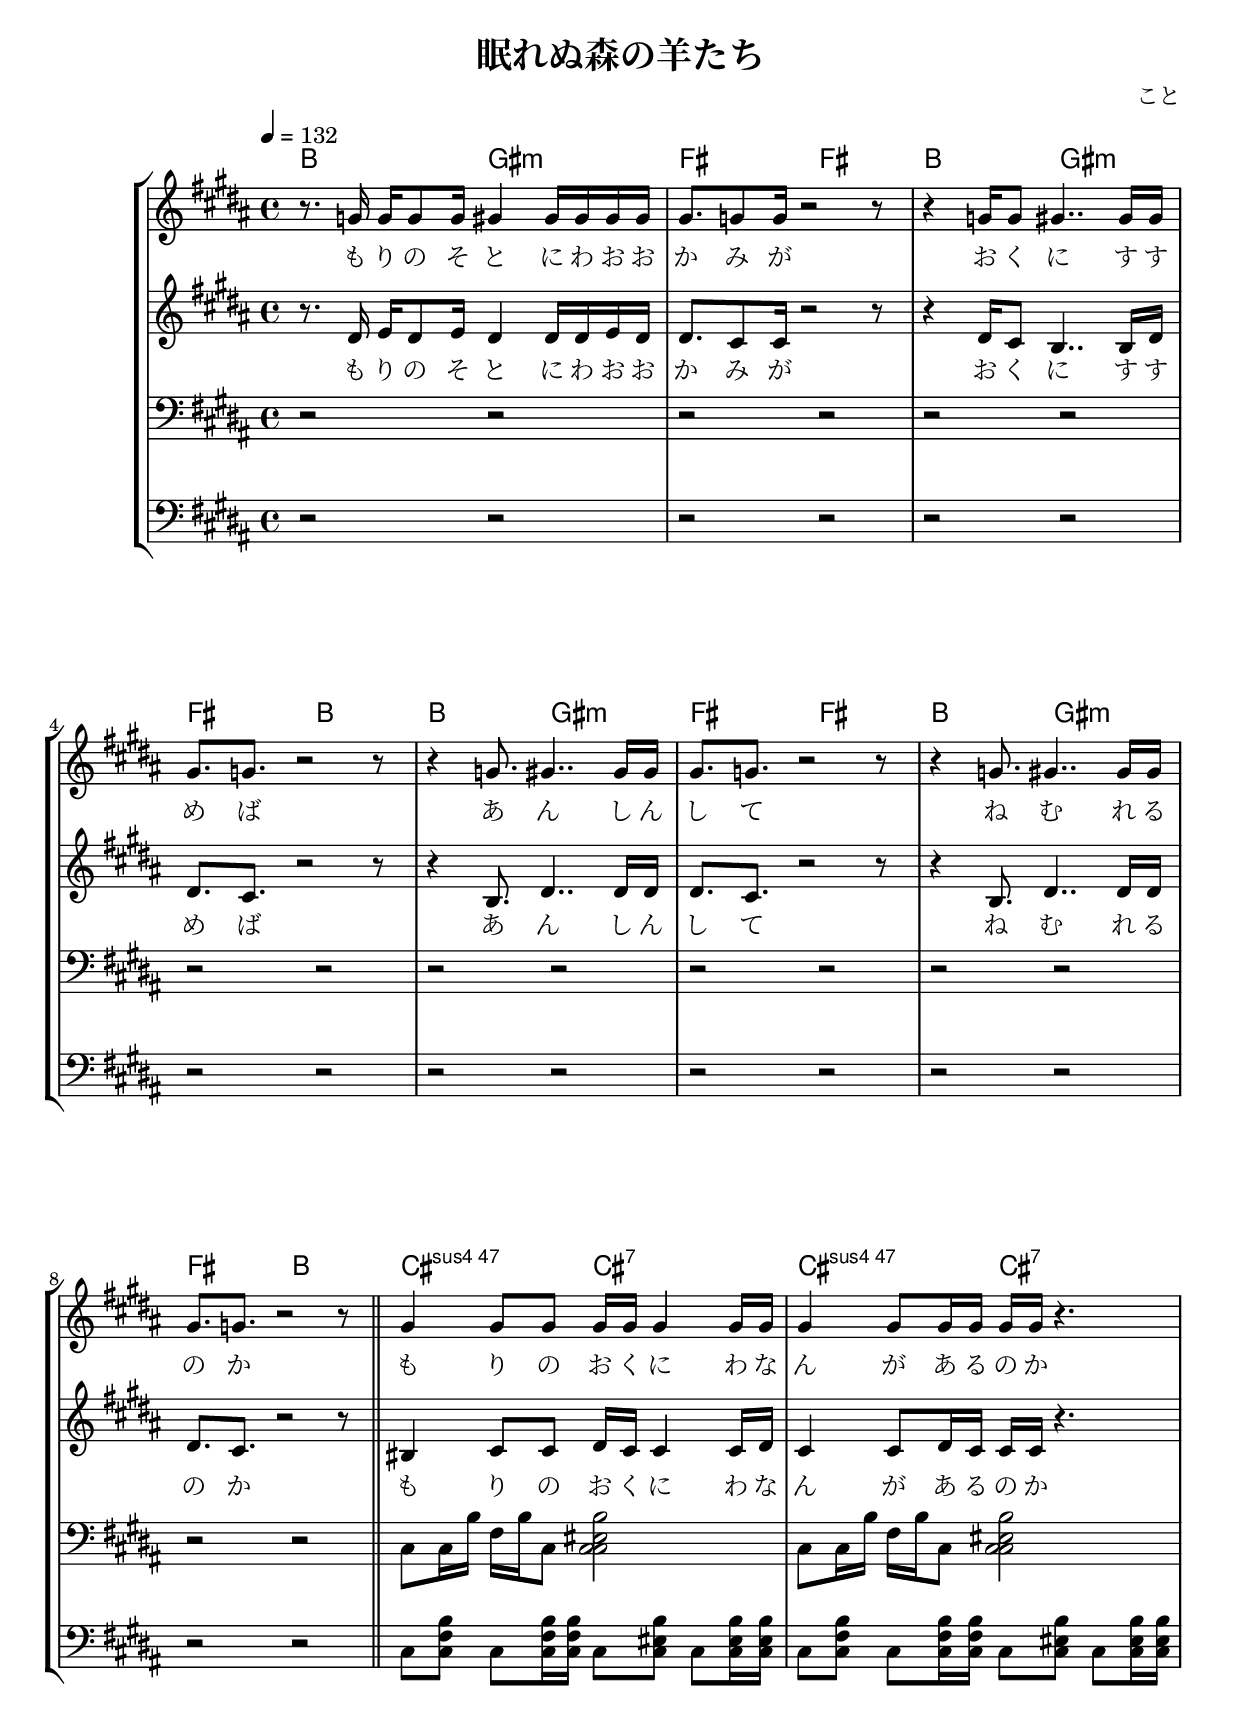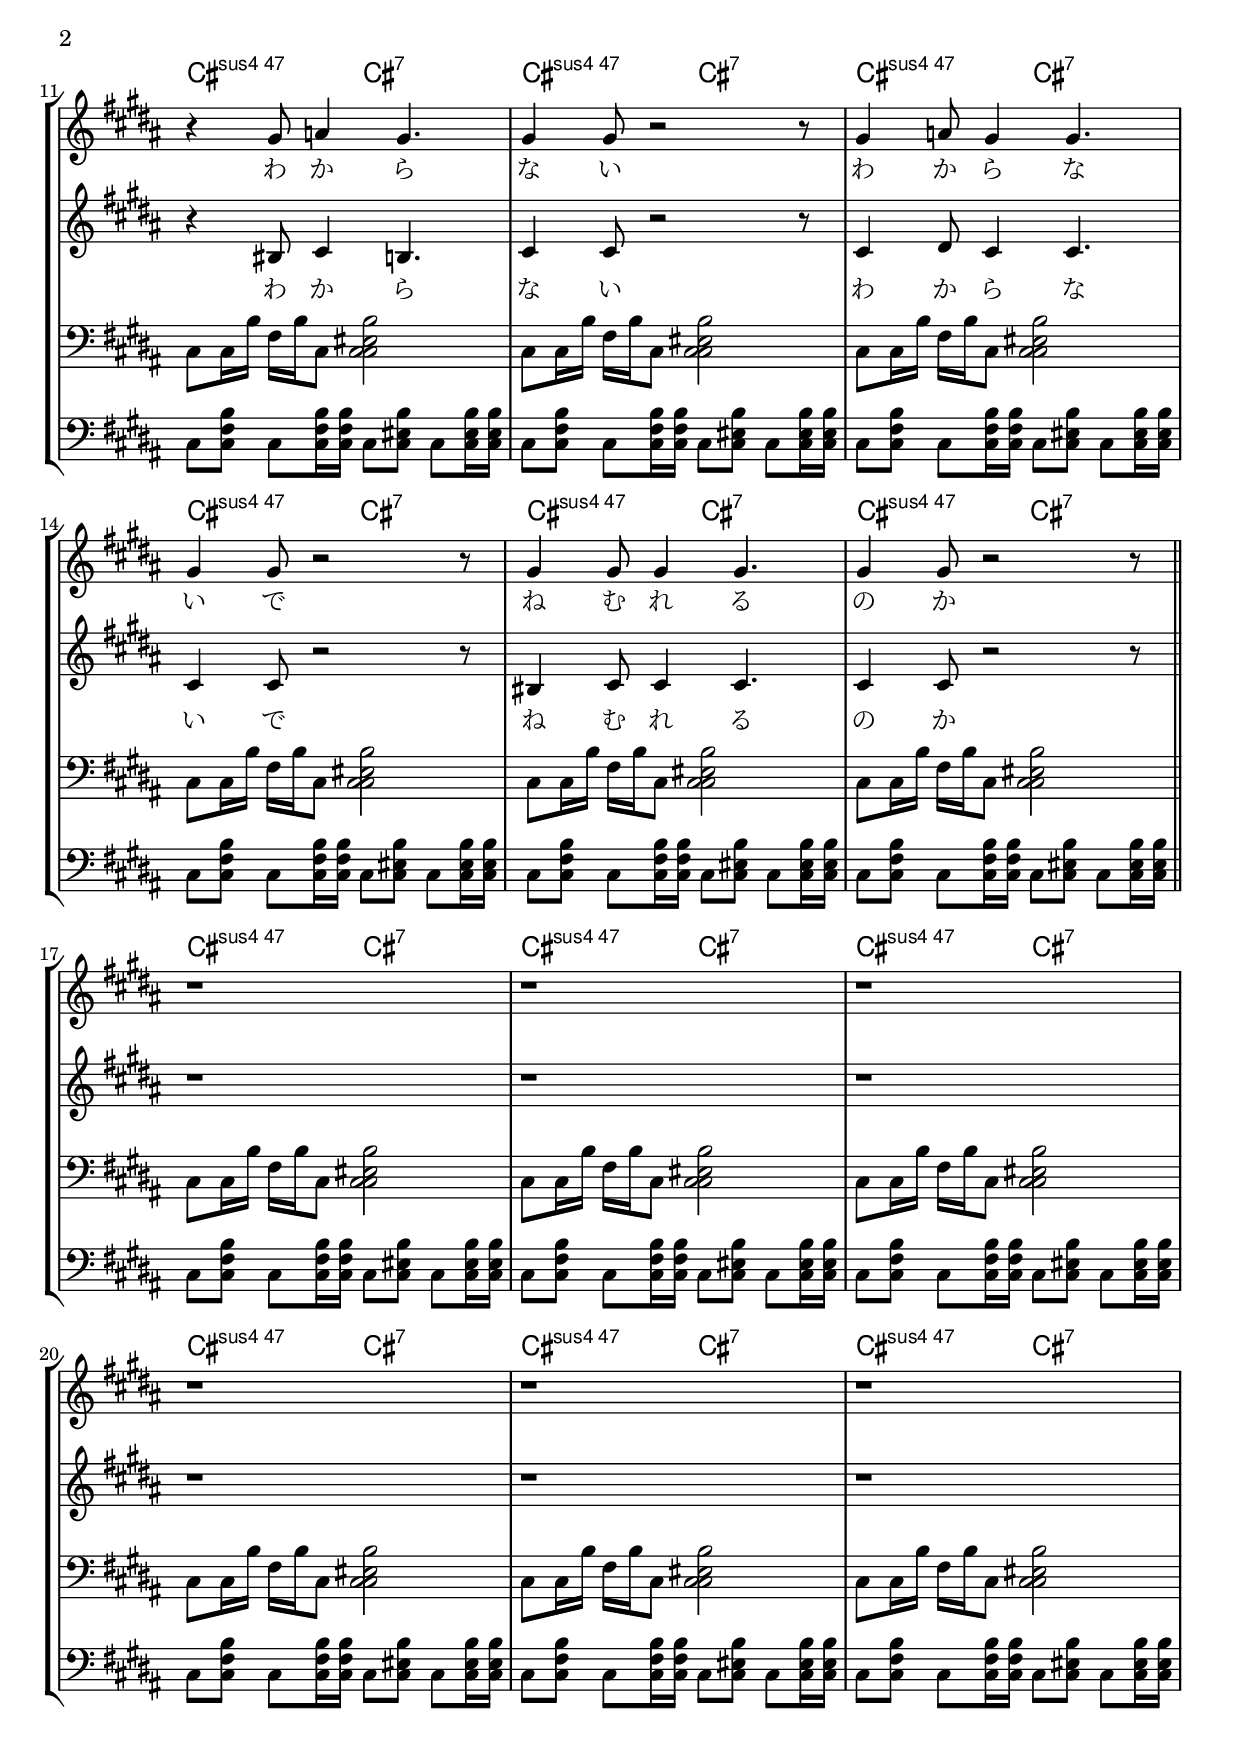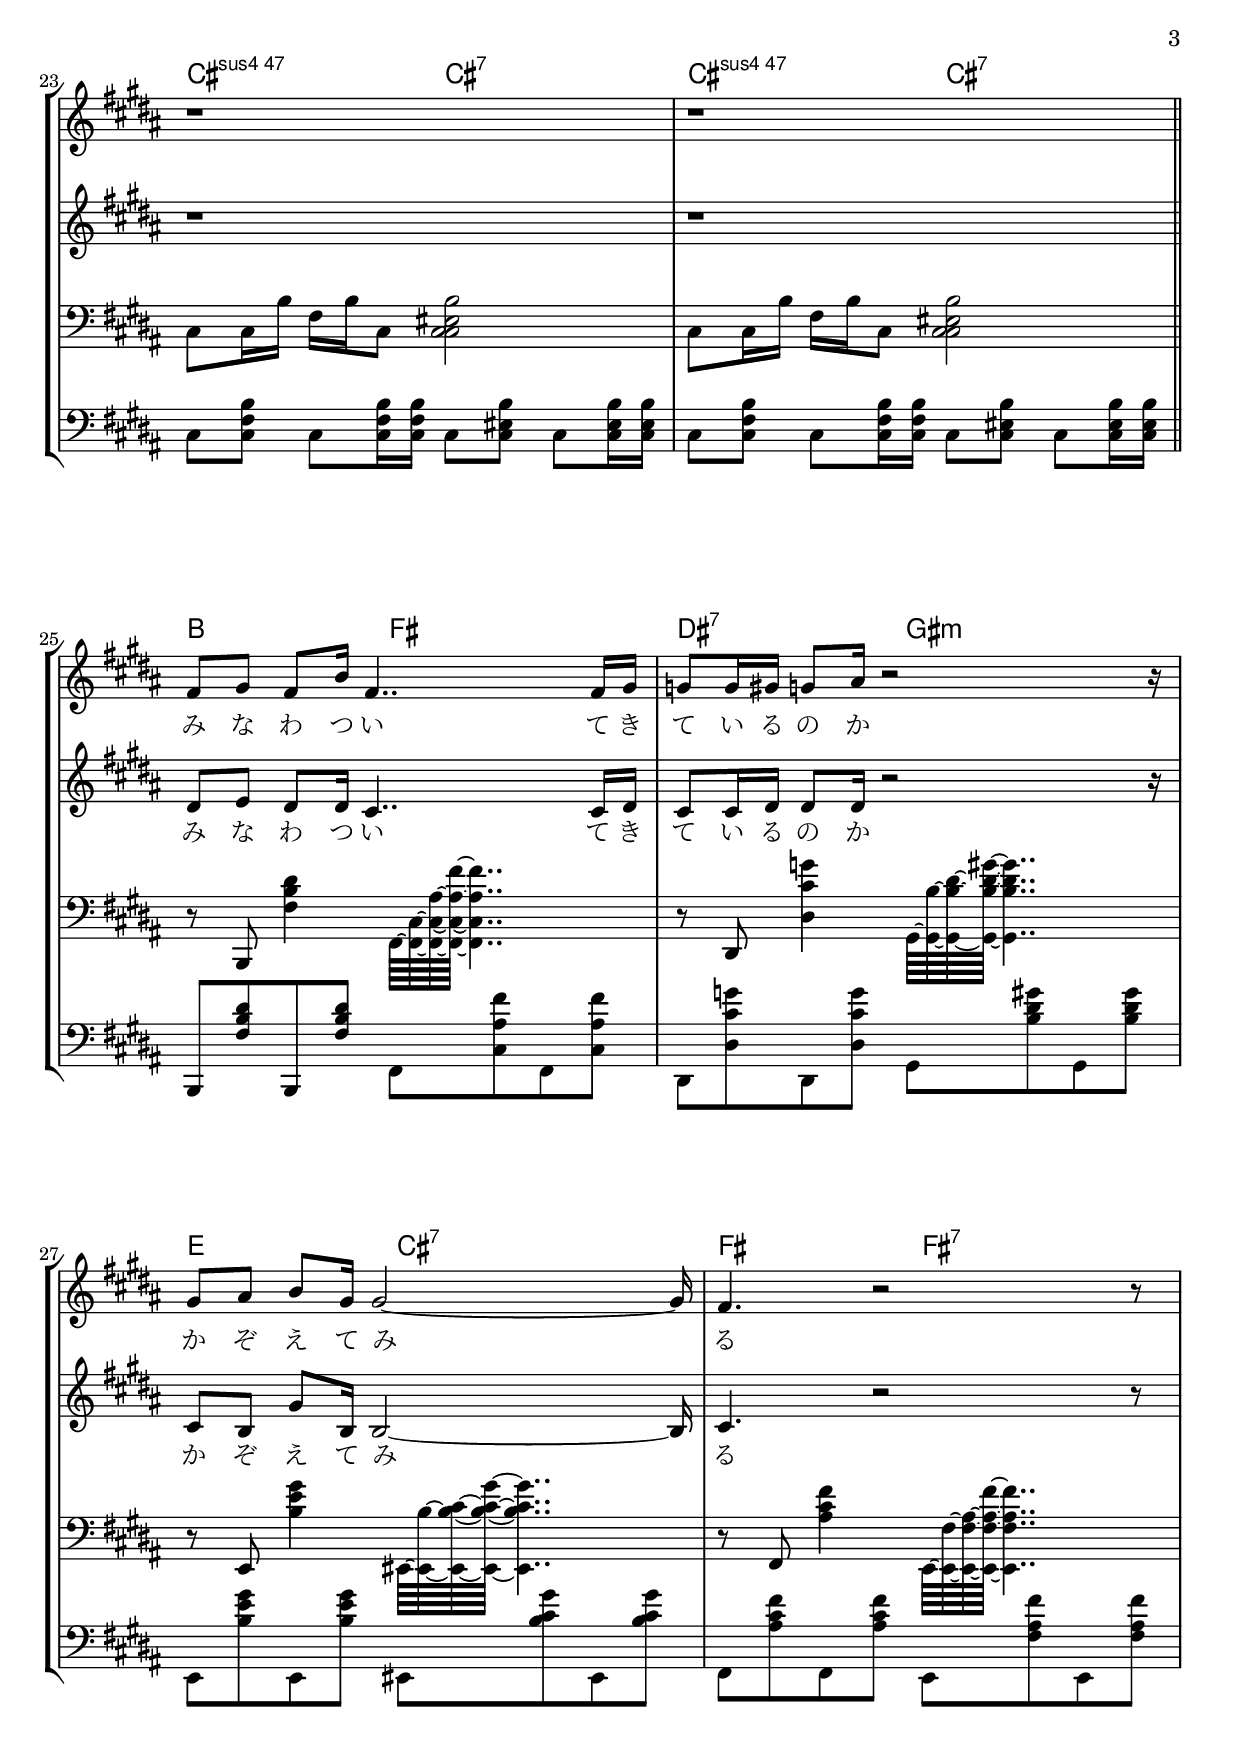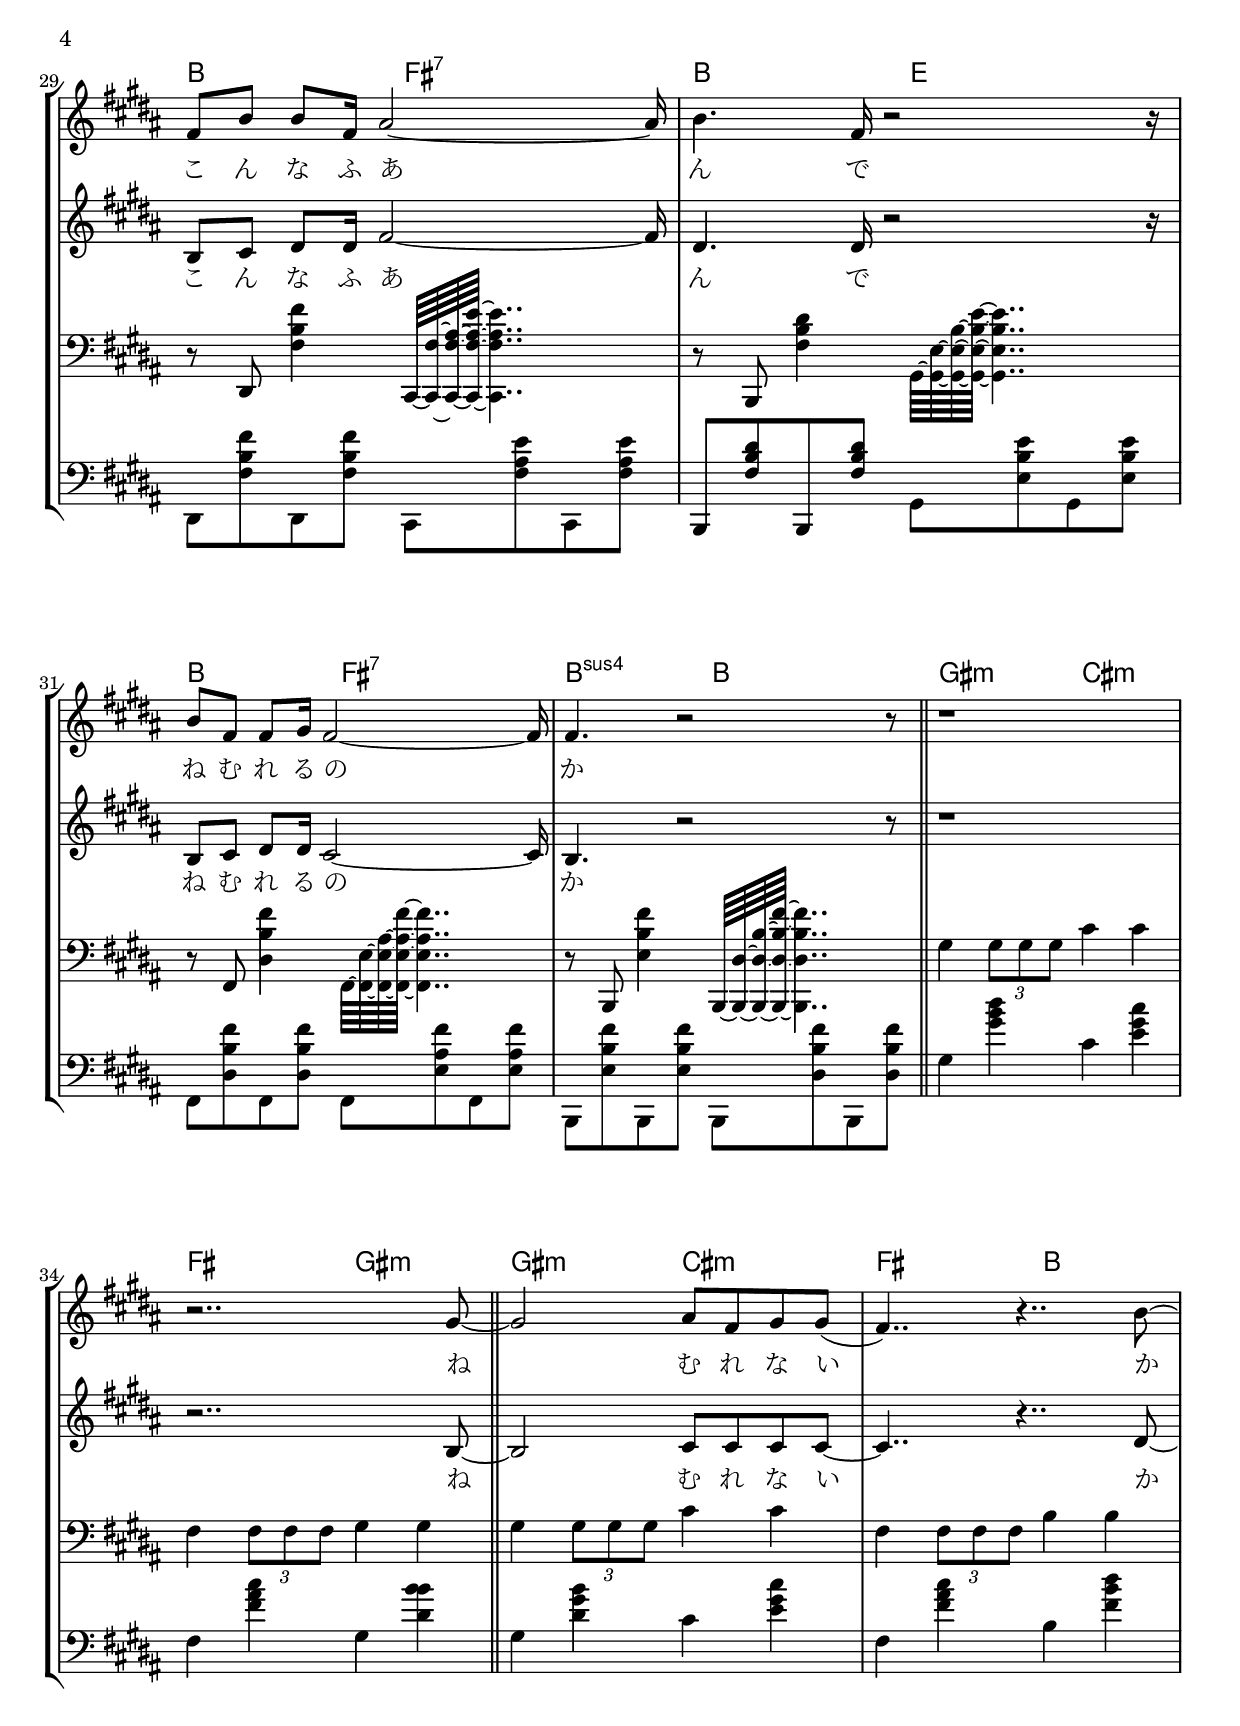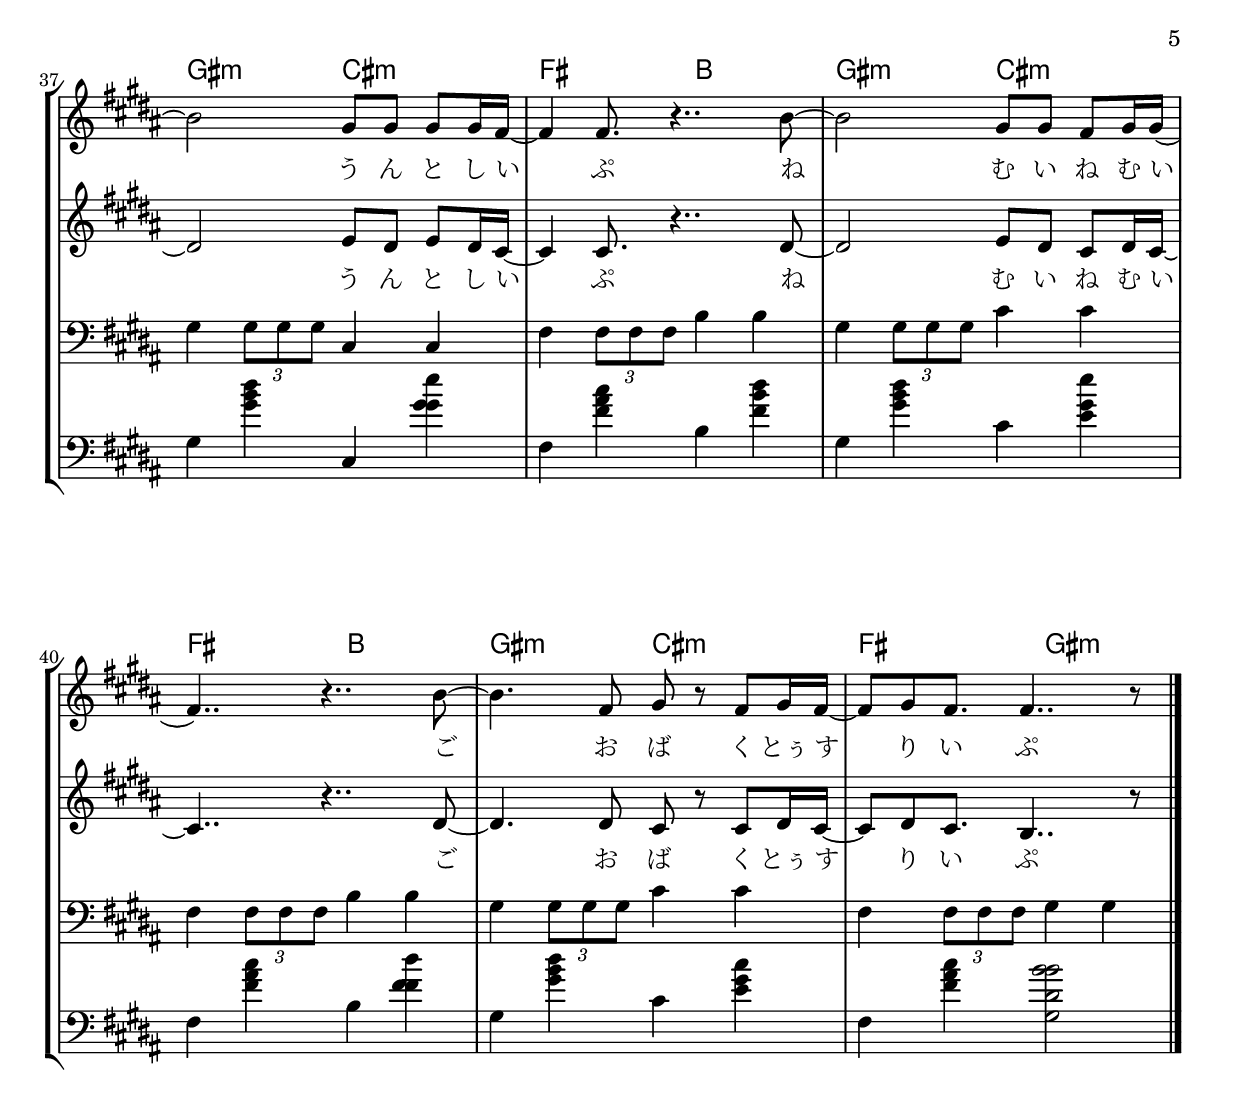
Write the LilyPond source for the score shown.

\version "2.12.1"

\header {
	title = \markup {眠れぬ森の羊たち}
	composer = \markup \center-column {こと}
}

harmony = \chordmode {
	b2 gis:m fis fis b gis:m fis b b gis:m fis fis b gis:m fis b 

	cis:sus47 cis:7 cis:sus47 cis:7 cis:sus47 cis:7 cis:sus47 cis:7 cis:sus47 cis:7 cis:sus47 cis:7 cis:sus47 cis:7 cis:sus47 cis:7 

	cis:sus47 cis:7 cis:sus47 cis:7 cis:sus47 cis:7 cis:sus47 cis:7 cis:sus47 cis:7 cis:sus47 cis:7 cis:sus47 cis:7 cis:sus47 cis:7 

	b fis dis:7 gis:m e cis:7 fis fis:7 b fis:7 b e b fis:7 b:sus4 b 

	gis:m cis:m fis gis:m 

	gis:m cis:m fis b gis:m cis:m fis b gis:m cis:m fis b gis:m cis:m fis gis:m 
}

melody = {
	\set Staff.midiInstrument = #"fss0.5"
	\set Staff.midiMinimumVolume = #0.7
	\set Staff.midiMaximumVolume = #0.9
		\key b \major
	\tempo 4 = 132
r8. g'16  g'16  g'8  g'16  gis'4  gis'16  gis'16  gis'16  gis'16 
	gis'8.  g'8  g'16  r2 r8 
	r4  g'16  g'8  gis'4..  gis'16  gis'16 
	gis'8.  g'8.  r2 r8 
	r4  g'8.  gis'4..  gis'16  gis'16 
	gis'8.  g'8.  r2 r8 
	r4  g'8.  gis'4..  gis'16  gis'16 
	gis'8.  g'8.  r2 r8
	\set Staff.midiInstrument = #"fss0.5"
	\set Staff.midiMinimumVolume = #0.7
	\set Staff.midiMaximumVolume = #0.9
	gis'4  gis'8  gis'8  gis'16  gis'16  gis'4  gis'16  gis'16 
	gis'4  gis'8  gis'16  gis'16  gis'16  gis'16  r4. 
	r4  gis'8  a'4  gis'4. 
	gis'4  gis'8  r2 r8 
	gis'4  a'8  gis'4  gis'4. 
	gis'4  gis'8  r2 r8 
	gis'4  gis'8  gis'4  gis'4. 
	gis'4  gis'8  r2 r8
	r1 | r1 | r1 | r1 | r1 | r1 | r1 | r1   
	\set Staff.midiInstrument = #"fss0.5"
	\set Staff.midiMinimumVolume = #0.7
	\set Staff.midiMaximumVolume = #0.9
	fis'8  gis'8  fis'8  b'16  fis'4..  fis'16  gis'16 
	g'8  g'16  gis'16  g'8  ais'16  r2 r16 
	gis'8  ais'8  b'8  gis'16  gis'2~gis'16 
	fis'4.  r2 r8 
	fis'8  b'8  b'8  fis'16  ais'2~ais'16 
	b'4.  fis'16  r2 r16 
	b'8  fis'8  fis'8  gis'16  fis'2~fis'16 
	fis'4.  r2 r8
	r1 | r2.. 
	\set Staff.midiInstrument = #"fss0.5"
	\set Staff.midiMinimumVolume = #0.7
	\set Staff.midiMaximumVolume = #0.9
	gis'8~ 
	gis'2  ais'8  fis'8  gis'8  gis'8 
	(fis'4..)  r4..  b'8~ 
	b'2  gis'8  gis'8  gis'8  gis'16  fis'16~ 
	fis'4  fis'8.  r4..  b'8~ 
	b'2  gis'8  gis'8  fis'8  gis'16  gis'16 
	(fis'4..)  r4..  b'8~ 
	b'4.  fis'8  gis'8  r8  fis'8  gis'16  fis'16~ 
	fis'8  gis'8  fis'8.  fis'4..  	r8 	\bar "|."
}

words = \lyricmode {
	も  り  の  そ  と  に  わ  お  お  か  み  が  お  く  に  す  す  め  ば  あ  ん  し  ん  し  て  ね  む  れ  る  の  か  
	も  り  の  お  く  に  わ  な  ん  が  あ  る  の  か  わ  か  ら  な  い  わ  か  ら  な  い  で  ね  む  れ  る  の  か  
	
	み  な  わ  つ  い  て  き  て  い  る  の  か  か  ぞ  え  て  み  る  こ  ん  な  ふ  あ  ん  で  ね  む  れ  る  の  か  
	
	ね  む  れ  な  い  か  う  ん  と  し  い  ぷ  ね  む  い  ね  む  い  ご  お  ば  く  とぅ  す  り  い  ぷ  
}

secondmelody = {
	\set Staff.midiInstrument = #"fss0.5"
	\set Staff.midiMinimumVolume = #0.7
	\set Staff.midiMaximumVolume = #0.9
		\key b \major
	\tempo 4 = 132
r8. dis'16  e'16  dis'8  e'16  dis'4  dis'16  dis'16  e'16  dis'16 
	dis'8.  cis'8  cis'16  r2 r8 
	r4  dis'16  cis'8  b4..  b16  dis'16 
	dis'8.  cis'8.  r2 r8 
	r4  b8.  dis'4..  dis'16  dis'16 
	dis'8.  cis'8.  r2 r8 
	r4  b8.  dis'4..  dis'16  dis'16 
	dis'8.  cis'8.  r2 r8
	\set Staff.midiInstrument = #"fss0.5"
	\set Staff.midiMinimumVolume = #0.7
	\set Staff.midiMaximumVolume = #0.9
	bis4  cis'8  cis'8  dis'16  cis'16  cis'4  cis'16  dis'16 
	cis'4  cis'8  dis'16  cis'16  cis'16  cis'16  r4. 
	r4  bis8  cis'4  b4. 
	cis'4  cis'8  r2 r8 
	cis'4  dis'8  cis'4  cis'4. 
	cis'4  cis'8  r2 r8 
	bis4  cis'8  cis'4  cis'4. 
	cis'4  cis'8  r2 r8
	r1 | r1 | r1 | r1 | r1 | r1 | r1 | r1   
	\set Staff.midiInstrument = #"fss0.5"
	\set Staff.midiMinimumVolume = #0.7
	\set Staff.midiMaximumVolume = #0.9
	dis'8  e'8  dis'8  dis'16  cis'4..  cis'16  dis'16 
	cis'8  cis'16  dis'16  dis'8  dis'16  r2 r16 
	cis'8  b8  gis'8  b16  b2~b16 
	cis'4.  r2 r8 
	b8  cis'8  dis'8  dis'16  fis'2~fis'16 
	dis'4.  dis'16  r2 r16 
	b8  cis'8  dis'8  dis'16  cis'2~cis'16 
	b4.  r2 r8
	r1 | r2.. 
	\set Staff.midiInstrument = #"fss0.5"
	\set Staff.midiMinimumVolume = #0.7
	\set Staff.midiMaximumVolume = #0.9
	b8~ 
	b2  cis'8  cis'8  cis'8  cis'8~ 
	cis'4..  r4..  dis'8~ 
	dis'2  e'8  dis'8  e'8  dis'16  cis'16~ 
	cis'4  cis'8.  r4..  dis'8~ 
	dis'2  e'8  dis'8  cis'8  dis'16  cis'16~ 
	cis'4..  r4..  dis'8~ 
	dis'4.  dis'8  cis'8  r8  cis'8  dis'16  cis'16~ 
	cis'8  dis'8  cis'8.  b4..  	r8 	\bar "|."
}

secondwords = \lyricmode {
	も  り  の  そ  と  に  わ  お  お  か  み  が  お  く  に  す  す  め  ば  あ  ん  し  ん  し  て  ね  む  れ  る  の  か  
	も  り  の  お  く  に  わ  な  ん  が  あ  る  の  か  わ  か  ら  な  い  わ  か  ら  な  い  で  ね  む  れ  る  の  か  
	
	み  な  わ  つ  い  て  き  て  い  る  の  か  か  ぞ  え  て  み  る  こ  ん  な  ふ  あ  ん  で  ね  む  れ  る  の  か  
	
	ね  む  れ  な  い  か  う  ん  と  し  い  ぷ  ね  む  い  ね  む  い  ご  お  ば  く  とぅ  す  り  い  ぷ  
}

tempochange = {
	\tempo 4 = 132
	r1 | r1 | r1 | r1 | r1 | r1 | r1 | r1 \bar "||"
	\tempo 4 = 132
	r1 | r1 | r1 | r1 | r1 | r1 | r1 | r1 \bar "||"
	\tempo 4 = 132
	r1 | r1 | r1 | r1 | r1 | r1 | r1 | r1 \bar "||"
	\tempo 4 = 132
	r1 | r1 | r1 | r1 | r1 | r1 | r1 | r1 \bar "||"
	\tempo 4 = 132
	r1 | r1 \bar "||"
	\tempo 4 = 132
	r1 | r1 | r1 | r1 | r1 | r1 | r1 | r1 \bar "|."
}

mainacc = {
	\clef bass
	\set Staff.midiInstrument = #"Acoustic grand"
	\set Staff.midiMinimumVolume = #0.3
	\set Staff.midiMaximumVolume = #0.6
	\key b \major
	\tempo 4 = 132
	r2
	r2
	r2
	r2
	r2
	r2
	r2
	r2
	r2
	r2
	r2
	r2
	r2
	r2
	r2
	r2
	\bar "||"

	\set Staff.midiInstrument = #"Muted Trumpet"
	\set Staff.midiMinimumVolume = #0.3
	\set Staff.midiMaximumVolume = #0.6
	cis8 cis16 b fis b cis8
	<cis cis eis b>2
	cis8 cis16 b fis b cis8
	<cis cis eis b>2
	cis8 cis16 b fis b cis8
	<cis cis eis b>2
	cis8 cis16 b fis b cis8
	<cis cis eis b>2
	cis8 cis16 b fis b cis8
	<cis cis eis b>2
	cis8 cis16 b fis b cis8
	<cis cis eis b>2
	cis8 cis16 b fis b cis8
	<cis cis eis b>2
	cis8 cis16 b fis b cis8
	<cis cis eis b>2
	\bar "||"

	\set Staff.midiInstrument = #"Muted Trumpet"
	\set Staff.midiMinimumVolume = #0.3
	\set Staff.midiMaximumVolume = #0.6
	cis8 cis16 b fis b cis8
	<cis cis eis b>2
	cis8 cis16 b fis b cis8
	<cis cis eis b>2
	cis8 cis16 b fis b cis8
	<cis cis eis b>2
	cis8 cis16 b fis b cis8
	<cis cis eis b>2
	cis8 cis16 b fis b cis8
	<cis cis eis b>2
	cis8 cis16 b fis b cis8
	<cis cis eis b>2
	cis8 cis16 b fis b cis8
	<cis cis eis b>2
	cis8 cis16 b fis b cis8
	<cis cis eis b>2
	\bar "||"

	\set Staff.midiInstrument = #"Muted Trumpet"
	\set Staff.midiMinimumVolume = #0.3
	\set Staff.midiMaximumVolume = #0.6
	r8 b,,8 <fis b dis'>4
	fis,64~ <fis,~ cis~> <fis,~ cis~ ais~> <fis, cis ais fis'>~ <fis, cis ais fis'>4..
	r8 dis,8 <dis cis' g'>4
	gis,64~ <gis,~ b~> <gis,~ b~ dis'~> <gis, b dis' gis'>~ <gis, b dis' gis'>4..
	r8 e,8 <b e' gis'>4
	eis,64~ <eis,~ b~> <eis,~ b~ cis'~> <eis, b cis' gis'>~ <eis, b cis' gis'>4..
	r8 fis,8 <ais cis' fis'>4
	e,64~ <e,~ fis~> <e,~ fis~ ais~> <e, fis ais fis'>~ <e, fis ais fis'>4..
	r8 dis,8 <fis b fis'>4
	cis,64~ <cis,~ fis~> <cis,~ fis~ ais~> <cis, fis ais e'>~ <cis, fis ais e'>4..
	r8 b,,8 <fis b dis'>4
	gis,64~ <gis,~ e~> <gis,~ e~ b~> <gis, e b e'>~ <gis, e b e'>4..
	r8 fis,8 <dis b fis'>4
	fis,64~ <fis,~ e~> <fis,~ e~ ais~> <fis, e ais fis'>~ <fis, e ais fis'>4..
	r8 b,,8 <e b fis'>4
	b,,64~ <b,,~ dis~> <b,,~ dis~ b~> <b,, dis b fis'>~ <b,, dis b fis'>4..
	\bar "||"

	\set Staff.midiInstrument = #"Trumpet"
	\set Staff.midiMinimumVolume = #0.3
	\set Staff.midiMaximumVolume = #0.6
	gis4 \tuplet 3/2 { gis8 gis8 gis8 }
	cis'4 cis'4
	fis4 \tuplet 3/2 { fis8 fis8 fis8 }
	gis4 gis4
	\bar "||"

	\set Staff.midiInstrument = #"Trumpet"
	\set Staff.midiMinimumVolume = #0.3
	\set Staff.midiMaximumVolume = #0.6
	gis4 \tuplet 3/2 { gis8 gis8 gis8 }
	cis'4 cis'4
	fis4 \tuplet 3/2 { fis8 fis8 fis8 }
	b4 b4
	gis4 \tuplet 3/2 { gis8 gis8 gis8 }
	cis4 cis4
	fis4 \tuplet 3/2 { fis8 fis8 fis8 }
	b4 b4
	gis4 \tuplet 3/2 { gis8 gis8 gis8 }
	cis'4 cis'4
	fis4 \tuplet 3/2 { fis8 fis8 fis8 }
	b4 b4
	gis4 \tuplet 3/2 { gis8 gis8 gis8 }
	cis'4 cis'4
	fis4 \tuplet 3/2 { fis8 fis8 fis8 }
	gis4 gis4
	\bar "|."
}

subacc = {
	\clef bass
	\set Staff.midiInstrument = #"Acoustic grand"
	\set Staff.midiMinimumVolume = #0.3
	\set Staff.midiMaximumVolume = #0.6
	\key b \major
	\tempo 4 = 132
	r2
	r2
	r2
	r2
	r2
	r2
	r2
	r2
	r2
	r2
	r2
	r2
	r2
	r2
	r2
	r2
	\bar "||"

	\set Staff.midiInstrument = #"Tuba"
	\set Staff.midiMinimumVolume = #0.3
	\set Staff.midiMaximumVolume = #0.6
	cis8 <cis fis b> cis <cis fis b>16 <cis fis b>
	cis8 <cis eis b> cis <cis eis b>16 <cis eis b>
	cis8 <cis fis b> cis <cis fis b>16 <cis fis b>
	cis8 <cis eis b> cis <cis eis b>16 <cis eis b>
	cis8 <cis fis b> cis <cis fis b>16 <cis fis b>
	cis8 <cis eis b> cis <cis eis b>16 <cis eis b>
	cis8 <cis fis b> cis <cis fis b>16 <cis fis b>
	cis8 <cis eis b> cis <cis eis b>16 <cis eis b>
	cis8 <cis fis b> cis <cis fis b>16 <cis fis b>
	cis8 <cis eis b> cis <cis eis b>16 <cis eis b>
	cis8 <cis fis b> cis <cis fis b>16 <cis fis b>
	cis8 <cis eis b> cis <cis eis b>16 <cis eis b>
	cis8 <cis fis b> cis <cis fis b>16 <cis fis b>
	cis8 <cis eis b> cis <cis eis b>16 <cis eis b>
	cis8 <cis fis b> cis <cis fis b>16 <cis fis b>
	cis8 <cis eis b> cis <cis eis b>16 <cis eis b>
	\bar "||"

	\set Staff.midiInstrument = #"Tuba"
	\set Staff.midiMinimumVolume = #0.3
	\set Staff.midiMaximumVolume = #0.6
	cis8 <cis fis b> cis <cis fis b>16 <cis fis b>
	cis8 <cis eis b> cis <cis eis b>16 <cis eis b>
	cis8 <cis fis b> cis <cis fis b>16 <cis fis b>
	cis8 <cis eis b> cis <cis eis b>16 <cis eis b>
	cis8 <cis fis b> cis <cis fis b>16 <cis fis b>
	cis8 <cis eis b> cis <cis eis b>16 <cis eis b>
	cis8 <cis fis b> cis <cis fis b>16 <cis fis b>
	cis8 <cis eis b> cis <cis eis b>16 <cis eis b>
	cis8 <cis fis b> cis <cis fis b>16 <cis fis b>
	cis8 <cis eis b> cis <cis eis b>16 <cis eis b>
	cis8 <cis fis b> cis <cis fis b>16 <cis fis b>
	cis8 <cis eis b> cis <cis eis b>16 <cis eis b>
	cis8 <cis fis b> cis <cis fis b>16 <cis fis b>
	cis8 <cis eis b> cis <cis eis b>16 <cis eis b>
	cis8 <cis fis b> cis <cis fis b>16 <cis fis b>
	cis8 <cis eis b> cis <cis eis b>16 <cis eis b>
	\bar "||"

	\set Staff.midiInstrument = #"Tuba"
	\set Staff.midiMinimumVolume = #0.3
	\set Staff.midiMaximumVolume = #0.6
	b,,8 <fis b dis'> b,, <fis b dis'>
	fis,8 <cis ais fis'> fis, <cis ais fis'>
	dis,8 <dis cis' g'> dis, <dis cis' g'>
	gis,8 <b dis' gis'> gis, <b dis' gis'>
	e,8 <b e' gis'> e, <b e' gis'>
	eis,8 <b cis' gis'> eis, <b cis' gis'>
	fis,8 <ais cis' fis'> fis, <ais cis' fis'>
	e,8 <fis ais fis'> e, <fis ais fis'>
	dis,8 <fis b fis'> dis, <fis b fis'>
	cis,8 <fis ais e'> cis, <fis ais e'>
	b,,8 <fis b dis'> b,, <fis b dis'>
	gis,8 <e b e'> gis, <e b e'>
	fis,8 <dis b fis'> fis, <dis b fis'>
	fis,8 <e ais fis'> fis, <e ais fis'>
	b,,8 <e b fis'> b,, <e b fis'>
	b,,8 <dis b fis'> b,, <dis b fis'>
	\bar "||"

	\set Staff.midiInstrument = #"Brass Section"
	\set Staff.midiMinimumVolume = #0.3
	\set Staff.midiMaximumVolume = #0.6
	gis4 <gis' b' dis''>4
	cis'4 <e' gis' cis''>4
	fis4 <fis' ais' cis''>4
	gis4 <dis' b' b'>4
	\bar "||"

	\set Staff.midiInstrument = #"Brass Section"
	\set Staff.midiMinimumVolume = #0.3
	\set Staff.midiMaximumVolume = #0.6
	gis4 <dis' gis' b'>4
	cis'4 <e' gis' cis''>4
	fis4 <fis' ais' cis''>4
	b4 <fis' b' dis''>4
	gis4 <gis' b' dis''>4
	cis4 <gis' gis' e''>4
	fis4 <fis' ais' cis''>4
	b4 <fis' b' dis''>4
	gis4 <gis' b' dis''>4
	cis'4 <e' gis' e''>4
	fis4 <fis' ais' cis''>4
	b4 <fis' fis' dis''>4
	gis4 <gis' b' dis''>4
	cis'4 <e' gis' cis''>4
	fis4 <fis' ais' cis''>4
	<gis dis' b' b'>2
	\bar "|."
}

percA = {
	\drummode {
	r8 cymr16 cymr16 cymr8 cymr16 cymr16 cymr8 cymr16 cymr16 cymr8 cymr8  |cymr8 cymr16 cymr16 cymr8 cymr16 cymr16 cymr8 cymr16 cymr16 cymr8 cymr8  |cymr8 cymr16 cymr16 cymr8 cymr16 cymr16 cymr8 cymr16 cymr16 cymr8 cymr16 cymr16  |cymr8 cymr16 cymr16 cymr8 cymr16 cymr16 cymr8 cymr16 cymr16 cymr8 cymr8  |r8 cymr16 cymr16 cymr8 cymr16 cymr16 cymr8 cymr16 cymr16 cymr8 cymr8  |cymr8 cymr16 cymr16 cymr8 cymr16 cymr16 cymr8 cymr16 cymr16 cymr8 cymr8  |cymr8 cymr16 cymr16 cymr8 cymr16 cymr16 cymr8 cymr16 cymr16 cymr8 cymr16 cymr16  |cymr8 cymr16 cymr16 cymr8 cymr16 cymr16 cymr8 cymr16 cymr16 cymr8 cymr8  \bar "||"
	r8 cymr16 cymr16 cymr8 cymr16 cymr16 cymr8 cymr16 cymr16 cymr8 cymr8  |cymr8 cymr16 cymr16 cymr8 cymr16 cymr16 cymr8 cymr16 cymr16 cymr8 cymr8  |cymr8 cymr16 cymr16 cymr8 cymr16 cymr16 cymr8 cymr16 cymr16 cymr8 cymr16 cymr16  |cymr8 cymr16 cymr16 cymr8 cymr16 cymr16 cymr8 cymr16 cymr16 cymr8 cymr8  |r8 cymr16 cymr16 cymr8 cymr16 cymr16 cymr8 cymr16 cymr16 cymr8 cymr8  |cymr8 cymr16 cymr16 cymr8 cymr16 cymr16 cymr8 cymr16 cymr16 cymr8 cymr8  |cymr8 cymr16 cymr16 cymr8 cymr16 cymr16 cymr8 cymr16 cymr16 cymr8 cymr16 cymr16  |cymr8 cymr16 cymr16 cymr8 cymr16 cymr16 cymr8 cymr16 cymr16 cymr8 cymr8  \bar "||"
	r1  |hh4 hh4 hh4 hh4  |r1  |hh4 hh4 hh4 hh4  |r1  |hh4 hh4 hh4 hh4  |r1  |hh4 hh4 hh2  \bar "||"
	r1  |hh4 hh4 hh4 hh4  |r1  |hh4 hh4 hh4 hh4  |r1  |hh4 hh4 hh4 hh4  |r1  |hh4 hh4 hh2  \bar "||"
	r4 hh4 hh4 hh4  |r1  \bar "||"
	r4 hh4 hh4 hh4  |hh4 hh4 hh4 hh4  |hh4 hh4 hh4 hh4  |hh4 hh4 hh4 hh4  |r4 hh4 hh4 hh4  |hh4 hh4 hh4 hh4  |hh4 hh4 hh4 hh4  |r1  \bar "|."
	}
}

percB = {
	\drummode {
	r4 sn2 sn4  |r4 sn8 sn4. sn4  |r4 sn2 sn4  |r4 sn8 sn4. sn4  |r4 sn2 sn4  |r4 sn8 sn4. sn4  |r4 sn2 sn4  |r4 sn2 sn8 sn16 sn16  \bar "||"
	r4 sn2 sn4  |r4 sn8 sn4. sn4  |r4 sn2 sn4  |r4 sn8 sn4. sn4  |r4 sn2 sn4  |r4 sn8 sn4. sn4  |r4 sn2 sn4  |r4 sn2 sn8 sn16 sn16  \bar "||"
	sn4 sn4 sn4 sn4  |r4 sn2 sn8. sn16  |sn4 sn4 sn4 sn4  |r4 sn2 sn8. sn16  |sn4 sn4 sn4 sn4  |r4 sn2 sn8. sn16  |sn4 sn4 sn4 sn4  |r4 sn4 r16 sn16 sn16 sn16 sn16 sn16 sn16 sn16  \bar "||"
	sn4 sn4 sn4 sn4  |r4 sn2 sn8. sn16  |sn4 sn4 sn4 sn4  |r4 sn2 sn8. sn16  |sn4 sn4 sn4 sn4  |r4 sn2 sn8. sn16  |sn4 sn4 sn4 sn4  |r4 sn4 r16 sn16 sn16 sn16 sn16 sn16 sn16 sn16  \bar "||"
	r4 sn8 sn4. sn4  |sn16 sn16 sn16 sn16 sn16 sn16 sn16 sn16 sn16 sn16 sn16 sn16 sn16 sn16 sn16 sn16  \bar "||"
	r4 sn8 sn4. sn4  |r4 sn8 sn4. sn4  |r4 sn8 sn4. sn4  |r4 sn8 sn4. sn4  |r4 sn8 sn4. sn4  |r4 sn8 sn4. sn4  |r4 sn8 sn4. sn4  |sn16 sn16 sn16 sn16 sn16 sn16 sn16 sn16 sn16 sn16 sn16 sn16 sn16 sn16 sn16 sn16  \bar "|."
	}
}

percC = {
	\drummode {
	bd8. bd16 bd8. bd16 bd8. bd16 bd8. bd16  |bd8. bd16 bd8. bd16 bd8. bd16 bd4  |bd8. bd16 bd8. bd16 bd8. bd16 bd8. bd16  |bd8. bd16 bd8. bd16 bd8. bd16 bd4  |bd8. bd16 bd8. bd16 bd8. bd16 bd8. bd16  |bd8. bd16 bd8. bd16 bd8. bd16 bd4  |bd8. bd16 bd8. bd16 bd8. bd16 bd8. bd16  |bd8. bd16 bd8. bd16 bd8. bd16 bd8. bd16  \bar "||"
	bd8. bd16 bd8. bd16 bd8. bd16 bd8. bd16  |bd8. bd16 bd8. bd16 bd8. bd16 bd4  |bd8. bd16 bd8. bd16 bd8. bd16 bd8. bd16  |bd8. bd16 bd8. bd16 bd8. bd16 bd4  |bd8. bd16 bd8. bd16 bd8. bd16 bd8. bd16  |bd8. bd16 bd8. bd16 bd8. bd16 bd4  |bd8. bd16 bd8. bd16 bd8. bd16 bd8. bd16  |bd8. bd16 bd8. bd16 bd8. bd16 bd8. bd16  \bar "||"
	bd16 bd16 bd16 bd16 bd16 bd16 bd16 bd16 bd16 bd16 bd16 bd16 bd16 bd16 bd16 bd16  |bd8 bd8 bd8 bd8 bd8 bd8 bd8 bd8  |bd16 bd16 bd16 bd16 bd16 bd16 bd16 bd16 bd16 bd16 bd16 bd16 bd16 bd16 bd16 bd16  |bd8 bd8 bd8 bd8 bd8 bd8 bd8 bd8  |bd16 bd16 bd16 bd16 bd16 bd16 bd16 bd16 bd16 bd16 bd16 bd16 bd16 bd16 bd16 bd16  |bd8 bd8 bd8 bd8 bd8 bd8 bd8 bd8  |bd16 bd16 bd16 bd16 bd16 bd16 bd16 bd16 bd16 bd16 bd16 bd16 bd16 bd16 bd16 bd16  |bd8 bd8 bd8 bd8 bd8 bd8 bd8 bd8  \bar "||"
	bd16 bd16 bd16 bd16 bd16 bd16 bd16 bd16 bd16 bd16 bd16 bd16 bd16 bd16 bd16 bd16  |bd8 bd8 bd8 bd8 bd8 bd8 bd8 bd8  |bd16 bd16 bd16 bd16 bd16 bd16 bd16 bd16 bd16 bd16 bd16 bd16 bd16 bd16 bd16 bd16  |bd8 bd8 bd8 bd8 bd8 bd8 bd8 bd8  |bd16 bd16 bd16 bd16 bd16 bd16 bd16 bd16 bd16 bd16 bd16 bd16 bd16 bd16 bd16 bd16  |bd8 bd8 bd8 bd8 bd8 bd8 bd8 bd8  |bd16 bd16 bd16 bd16 bd16 bd16 bd16 bd16 bd16 bd16 bd16 bd16 bd16 bd16 bd16 bd16  |bd8 bd8 bd8 bd8 bd8 bd8 bd8 bd8  \bar "||"
	bd4 bd4 bd4 bd4  |bd4 bd4 bd8 bd8 bd8 bd8  \bar "||"
	bd4 bd4 bd4 bd4  |bd4 bd4 bd4 bd8 bd8  |bd4 bd4 bd4 bd4  |bd4 bd4 bd4 bd8 bd8  |bd4 bd4 bd4 bd4  |bd4 bd4 bd4 bd8 bd8  |bd4 bd4 bd4 bd4  |bd4 bd4 bd8 bd8 bd8 bd8  \bar "|."
	}
}

percD = {
	\drummode {
	r1  |r2 r16 tommh4. r16  |r1  |r2 r16 tommh4. r16  |r1  |r2 r16 tommh4. r16  |r1  |r4. tommh2 r8  \bar "||"
	r1  |r2 r16 tommh4. r16  |r1  |r2 r16 tommh4. r16  |r1  |r2 r16 tommh4. r16  |r1  |r4. tommh2 r8  \bar "||"
	r1  |r8 hho4 hho4 hho4 hho8  |r1  |r8 hho4 hho4 hho4 hho8  |r1  |r8 hho4 hho4 hho4 hho8  |r1  |r8 hho4 hho2 r8  \bar "||"
	r1  |r8 hho4 hho4 hho4 hho8  |r1  |r8 hho4 hho4 hho4 hho8  |r1  |r8 hho4 hho4 hho4 hho8  |r1  |r8 hho4 hho2 r8  \bar "||"
	r8 hhp4 hhp4 hhp4 hhp8  |r8 hhp4 hhp4 hhp4 hhp8  \bar "||"
	r8 hhp4 hhp4 hhp4 hhp8  |r8 hhp4 hhp4 hhp4 hhp8  |r8 hhp4 hhp4 hhp4 hhp8  |r8 hhp4 hhp4 hhp4 hhp8  |r8 hhp4 hhp4 hhp4 hhp8  |r8 hhp4 hhp4 hhp4 hhp8  |r8 hhp4 hhp4 hhp4 hhp8  |r8 hhp4 hhp4 hhp4 hhp8  \bar "|."
	}
}

percE = {
	\drummode {
	r1  |r2. r8 toml8  |r1  |r2. r8 toml8  |r1  |r2. r8 toml8  |r1  |r2 r16 toml4. r16  \bar "||"
	r1  |r2. r8 toml8  |r1  |r2. r8 toml8  |r1  |r2. r8 toml8  |r1  |r2 r16 toml4. r16  \bar "||"
	cymc4 cymc4 cymc4 cymc4  |r1 |cymc4 cymc4 cymc4 cymc4  |r1 |cymc4 cymc4 cymc4 cymc4  |r1 |cymc4 cymc4 cymc4 cymc4  |r1 \bar "||"
	cymc4 cymc4 cymc4 cymc4  |r1 |cymc4 cymc4 cymc4 cymc4  |r1 |cymc4 cymc4 cymc4 cymc4  |r1 |cymc4 cymc4 cymc4 cymc4  |r1 \bar "||"
	cymc1  |r1 \bar "||"
	cymc1  |r1 |r1 |r1 |cymc1  |r1 |r1 |r1 \bar "|."
	}
}

percF = {
	\drummode {
	cymc1  |r1 |r1 |r1 |cymc1  |r1 |r1 |r1 \bar "||"
	cymc1  |r1 |r1 |r1 |cymc1  |r1 |r1 |r1 \bar "||"
	r8 tommh2 tommh8. tommh16 tommh8  |r1 |r8 tommh2 tommh8. tommh16 tommh8  |r1 |r8 tommh2 tommh8. tommh16 tommh8  |r1 |r8 tommh2 tommh8. tommh16 tommh8  |r1 \bar "||"
	r8 tommh2 tommh8. tommh16 tommh8  |r1 |r8 tommh2 tommh8. tommh16 tommh8  |r1 |r8 tommh2 tommh8. tommh16 tommh8  |r1 |r8 tommh2 tommh8. tommh16 tommh8  |r1 \bar "||"
	r1 | r1 \bar "||"
	r1 | r1 | r1 | r1 | r1 | r1 | r1 | r1 \bar "|."
	}
}

percG = {
	\drummode {
	r1 | r1 | r1 | r1 | r1 | r1 | r1 | r1 \bar "||"
	r1 | r1 | r1 | r1 | r1 | r1 | r1 | r1 \bar "||"
	r4. toml16 toml2 toml16  |r1 |r4. toml16 toml2 toml16  |r1 |r4. toml16 toml2 toml16  |r1 |r4. toml16 toml2 toml16  |r1 \bar "||"
	r4. toml16 toml2 toml16  |r1 |r4. toml16 toml2 toml16  |r1 |r4. toml16 toml2 toml16  |r1 |r4. toml16 toml2 toml16  |r1 \bar "||"
	r1 | r1 \bar "||"
	r1 | r1 | r1 | r1 | r1 | r1 | r1 | r1 \bar "|."
	}
}

\score {
	<<
		\new StaffGroup <<
			\new ChordNames {\harmony}
			\new Voice = "melody" {\melody}
			\new Lyrics \lyricsto "melody" \words
			\new Voice = "secondmelody" {\secondmelody}
			\new Lyrics \lyricsto "secondmelody" \secondwords
			\new Staff = "mainacc" {\mainacc}
			\new Staff = "subacc" {\subacc}
		>>
	>>
	\layout { }
}
